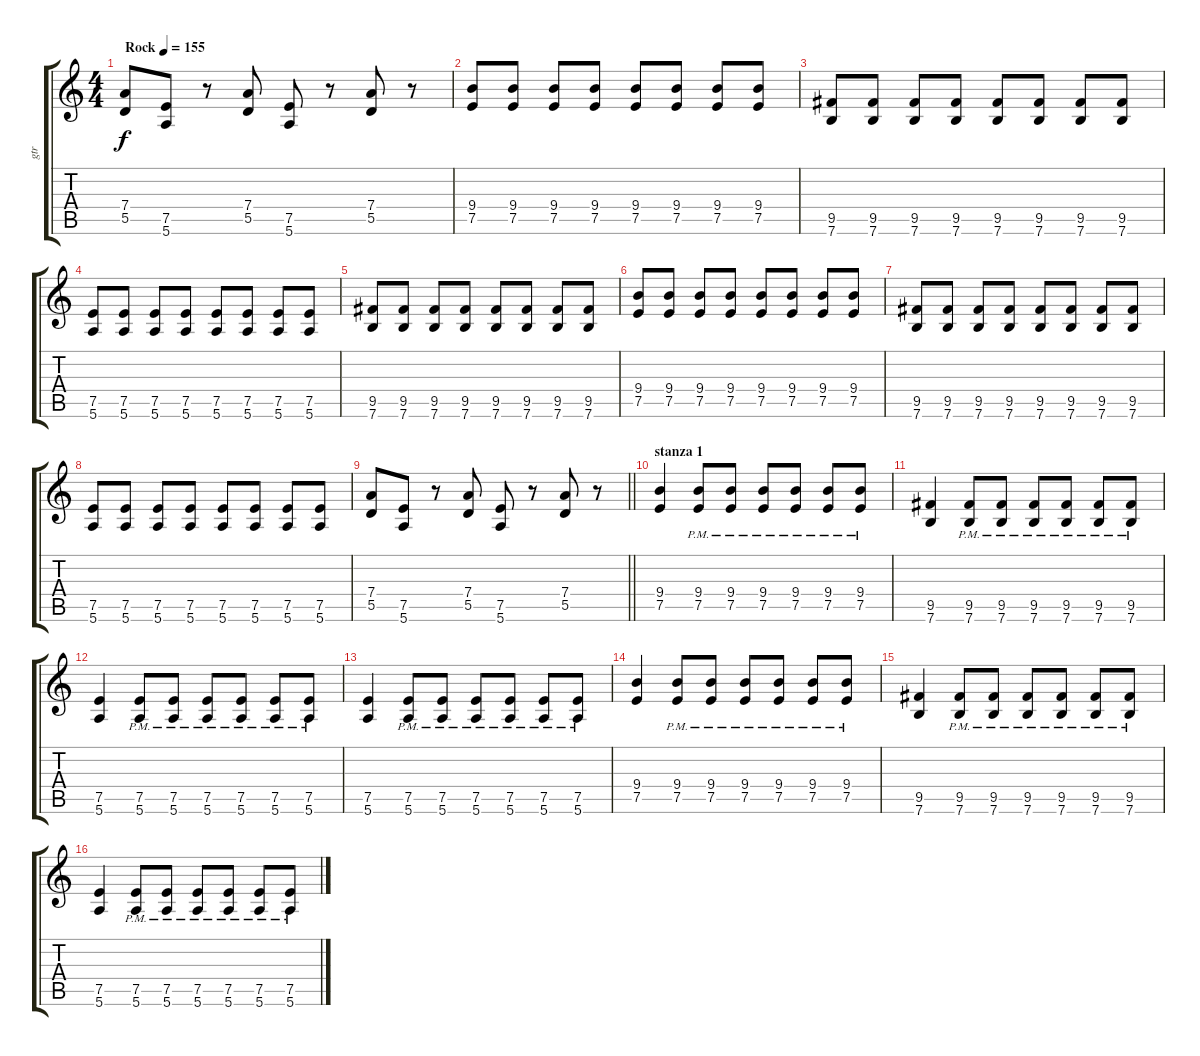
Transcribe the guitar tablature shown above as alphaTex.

\track ("gtr" "gtr") {instrument overdrivenguitar}
\staff {score tabs}
\tuning (E4 B3 G3 D3 A2 E2) {hide}
\ts (4 4)
\tempo (155 "Rock")
\clef g2
\ks c
(7.4 5.5).8{dy f instrument overdrivenguitar} (7.5 5.6).8 r.8 (7.4 5.5).8 (7.5 5.6).8 r.8 (7.4 5.5).8 r.8 |
(9.4 7.5).8 (9.4 7.5).8 (9.4 7.5).8 (9.4 7.5).8 (9.4 7.5).8 (9.4 7.5).8 (9.4 7.5).8 (9.4 7.5).8 |
(9.5 7.6).8 (9.5 7.6).8 (9.5 7.6).8 (9.5 7.6).8 (9.5 7.6).8 (9.5 7.6).8 (9.5 7.6).8 (9.5 7.6).8 |
(7.5 5.6).8 (7.5 5.6).8 (7.5 5.6).8 (7.5 5.6).8 (7.5 5.6).8 (7.5 5.6).8 (7.5 5.6).8 (7.5 5.6).8 |
(9.5 7.6).8 (9.5 7.6).8 (9.5 7.6).8 (9.5 7.6).8 (9.5 7.6).8 (9.5 7.6).8 (9.5 7.6).8 (9.5 7.6).8 |
(9.4 7.5).8 (9.4 7.5).8 (9.4 7.5).8 (9.4 7.5).8 (9.4 7.5).8 (9.4 7.5).8 (9.4 7.5).8 (9.4 7.5).8 |
(9.5 7.6).8 (9.5 7.6).8 (9.5 7.6).8 (9.5 7.6).8 (9.5 7.6).8 (9.5 7.6).8 (9.5 7.6).8 (9.5 7.6).8 |
(7.5 5.6).8 (7.5 5.6).8 (7.5 5.6).8 (7.5 5.6).8 (7.5 5.6).8 (7.5 5.6).8 (7.5 5.6).8 (7.5 5.6).8 |
\barLineRight lightlight
(7.4 5.5).8 (7.5 5.6).8 r.8 (7.4 5.5).8 (7.5 5.6).8 r.8 (7.4 5.5).8 r.8 |
\section ("" "stanza 1")
(9.4 7.5).4 (9.4{pm} 7.5{pm}).8 (9.4{pm} 7.5{pm}).8 (9.4{pm} 7.5{pm}).8 (9.4{pm} 7.5{pm}).8 (9.4{pm} 7.5{pm}).8 (9.4{pm} 7.5{pm}).8 |
(9.5 7.6).4 (9.5{pm} 7.6{pm}).8 (9.5{pm} 7.6{pm}).8 (9.5{pm} 7.6{pm}).8 (9.5{pm} 7.6{pm}).8 (9.5{pm} 7.6{pm}).8 (9.5{pm} 7.6{pm}).8 |
(7.5 5.6).4 (7.5{pm} 5.6{pm}).8 (7.5{pm} 5.6{pm}).8 (7.5{pm} 5.6{pm}).8 (7.5{pm} 5.6{pm}).8 (7.5{pm} 5.6{pm}).8 (7.5{pm} 5.6{pm}).8 |
(7.5 5.6).4 (7.5{pm} 5.6{pm}).8 (7.5{pm} 5.6{pm}).8 (7.5{pm} 5.6{pm}).8 (7.5{pm} 5.6{pm}).8 (7.5{pm} 5.6{pm}).8 (7.5{pm} 5.6{pm}).8 |
(9.4 7.5).4 (9.4{pm} 7.5{pm}).8 (9.4{pm} 7.5{pm}).8 (9.4{pm} 7.5{pm}).8 (9.4{pm} 7.5{pm}).8 (9.4{pm} 7.5{pm}).8 (9.4{pm} 7.5{pm}).8 |
(9.5 7.6).4 (9.5{pm} 7.6{pm}).8 (9.5{pm} 7.6{pm}).8 (9.5{pm} 7.6{pm}).8 (9.5{pm} 7.6{pm}).8 (9.5{pm} 7.6{pm}).8 (9.5{pm} 7.6{pm}).8 |
(7.5 5.6).4 (7.5{pm} 5.6{pm}).8 (7.5{pm} 5.6{pm}).8 (7.5{pm} 5.6{pm}).8 (7.5{pm} 5.6{pm}).8 (7.5{pm} 5.6{pm}).8 (7.5{pm} 5.6{pm}).8
